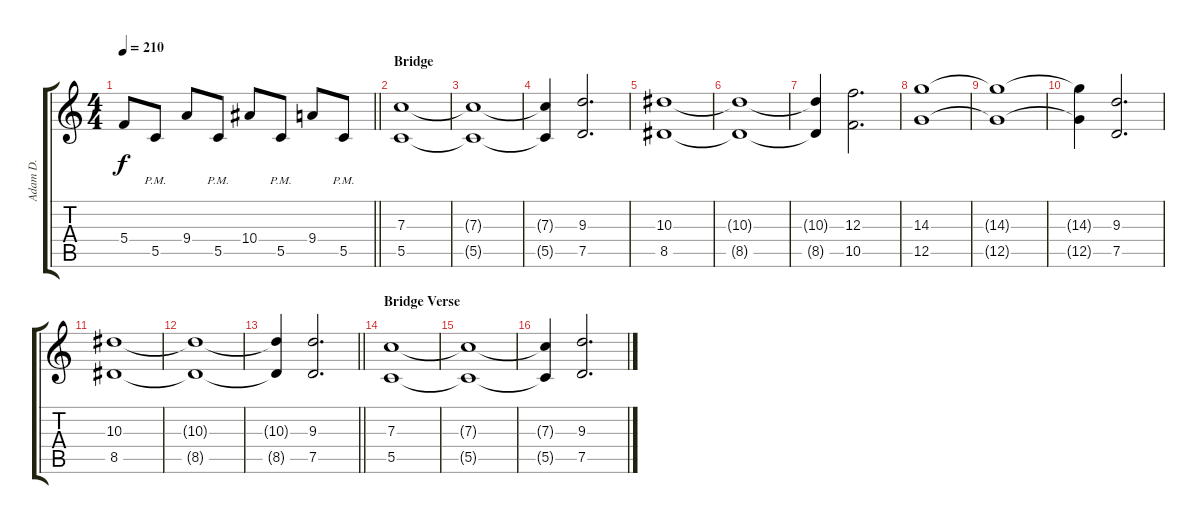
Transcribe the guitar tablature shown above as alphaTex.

\track ("Adam D." "Adam D.") {instrument distortionguitar}
\staff {score tabs}
\tuning (D4 A3 F3 C3 G2 C2) {hide}
\ts (4 4)
\tempo 210
\clef g2
\barLineRight lightlight
\ks c
5.4.8{dy f} 5.5{pm}.8 9.4.8 5.5{pm}.8 10.4.8 5.5{pm}.8 9.4.8 5.5{pm}.8 |
\section ("" "Bridge")
(7.3 5.5).1 |
(7.3{t} 5.5{t}).1 |
(7.3{t} 5.5{t}).4 (9.3 7.5).2{d} |
(10.3 8.5).1 |
(10.3{t} 8.5{t}).1 |
(10.3{t} 8.5{t}).4 (12.3 10.5).2{d} |
(14.3 12.5).1 |
(14.3{t} 12.5{t}).1 |
(14.3{t} 12.5{t}).4 (9.3 7.5).2{d} |
(10.3 8.5).1 |
(10.3{t} 8.5{t}).1 |
\barLineRight lightlight
(10.3{t} 8.5{t}).4 (9.3 7.5).2{d} |
\section ("" "Bridge Verse")
(7.3 5.5).1 |
(7.3{t} 5.5{t}).1 |
(7.3{t} 5.5{t}).4 (9.3 7.5).2{d}
